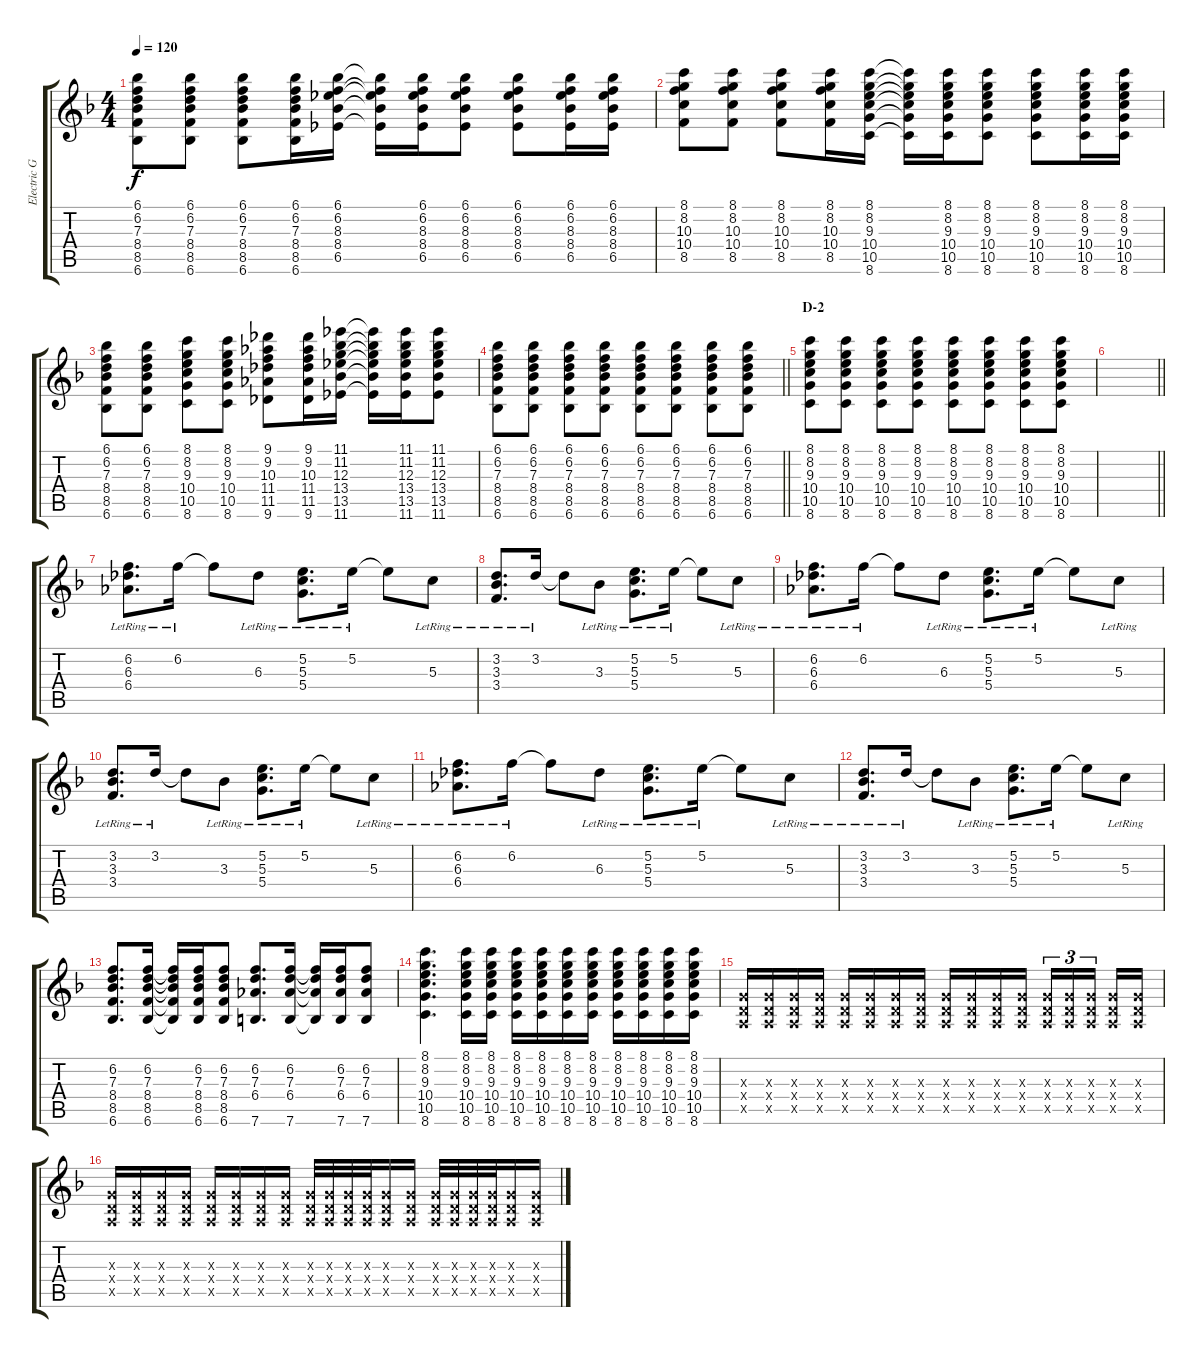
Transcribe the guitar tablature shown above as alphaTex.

\track ("Electric Guitar I" "Electric G") {instrument overdrivenguitar}
\staff {score tabs}
\tuning (E4 B3 G3 D3 A2 E2) {hide}
\ts (4 4)
\tempo 120
\clef g2
\ks f
(6.1 6.2 7.3 8.4 8.5 6.6).8{dy f} (6.1 6.2 7.3 8.4 8.5 6.6).8 (6.1 6.2 7.3 8.4 8.5 6.6).8 (6.1 6.2 7.3 8.4 8.5 6.6).16 (6.1 6.2 8.3 8.4 6.5).16 (6.1{t} 6.2{t} 8.3{t} 8.4{t} 6.5{t}).16 (6.1 6.2 8.3 8.4 6.5).16 (6.1 6.2 8.3 8.4 6.5).8 (6.1 6.2 8.3 8.4 6.5).8 (6.1 6.2 8.3 8.4 6.5).16 (6.1 6.2 8.3 8.4 6.5).16 |
(8.1 8.2 10.3 10.4 8.5).8 (8.1 8.2 10.3 10.4 8.5).8 (8.1 8.2 10.3 10.4 8.5).8 (8.1 8.2 10.3 10.4 8.5).16 (8.1 8.2 9.3 10.4 10.5 8.6).16 (8.1{t} 8.2{t} 9.3{t} 10.4{t} 10.5{t} 8.6{t}).16 (8.1 8.2 9.3 10.4 10.5 8.6).16 (8.1 8.2 9.3 10.4 10.5 8.6).8 (8.1 8.2 9.3 10.4 10.5 8.6).8 (8.1 8.2 9.3 10.4 10.5 8.6).16 (8.1 8.2 9.3 10.4 10.5 8.6).16 |
(6.1 6.2 7.3 8.4 8.5 6.6).8 (6.1 6.2 7.3 8.4 8.5 6.6).8 (8.1 8.2 9.3 10.4 10.5 8.6).8 (8.1 8.2 9.3 10.4 10.5 8.6).8 (9.1 9.2 10.3 11.4 11.5 9.6).8 (9.1 9.2 10.3 11.4 11.5 9.6).16 (11.1 11.2 12.3 13.4 13.5 11.6).16 (11.1{t} 11.2{t} 12.3{t} 13.4{t} 13.5{t} 11.6{t}).16 (11.1 11.2 12.3 13.4 13.5 11.6).16 (11.1 11.2 12.3 13.4 13.5 11.6).8 |
\barLineRight lightlight
(6.1 6.2 7.3 8.4 8.5 6.6).8 (6.1 6.2 7.3 8.4 8.5 6.6).8 (6.1 6.2 7.3 8.4 8.5 6.6).8 (6.1 6.2 7.3 8.4 8.5 6.6).8 (6.1 6.2 7.3 8.4 8.5 6.6).8 (6.1 6.2 7.3 8.4 8.5 6.6).8 (6.1 6.2 7.3 8.4 8.5 6.6).8 (6.1 6.2 7.3 8.4 8.5 6.6).8 |
\section ("" "D-2")
(8.1 8.2 9.3 10.4 10.5 8.6).8 (8.1 8.2 9.3 10.4 10.5 8.6).8 (8.1 8.2 9.3 10.4 10.5 8.6).8 (8.1 8.2 9.3 10.4 10.5 8.6).8 (8.1 8.2 9.3 10.4 10.5 8.6).8 (8.1 8.2 9.3 10.4 10.5 8.6).8 (8.1 8.2 9.3 10.4 10.5 8.6).8 (8.1 8.2 9.3 10.4 10.5 8.6).8 |
\barLineRight lightlight
|
(6.2{lr} 6.3{lr} 6.4{lr}).8{d balance 2} 6.2{lr}.16 6.2{t}.8 6.3{lr}.8 (5.2{lr} 5.3{lr} 5.4{lr}).8{d} 5.2{lr}.16 5.2{t}.8 5.3{lr}.8 |
(3.2{lr} 3.3{lr} 3.4{lr}).8{d} 3.2{lr}.16 3.2{t}.8 3.3{lr}.8 (5.2{lr} 5.3{lr} 5.4{lr}).8{d} 5.2{lr}.16 5.2{t}.8 5.3{lr}.8 |
(6.2{lr} 6.3{lr} 6.4{lr}).8{d} 6.2{lr}.16 6.2{t}.8 6.3{lr}.8 (5.2{lr} 5.3{lr} 5.4{lr}).8{d} 5.2{lr}.16 5.2{t}.8 5.3{lr}.8 |
(3.2{lr} 3.3{lr} 3.4{lr}).8{d} 3.2{lr}.16 3.2{t}.8 3.3{lr}.8 (5.2{lr} 5.3{lr} 5.4{lr}).8{d} 5.2{lr}.16 5.2{t}.8 5.3{lr}.8 |
(6.2{lr} 6.3{lr} 6.4{lr}).8{d} 6.2{lr}.16 6.2{t}.8 6.3{lr}.8 (5.2{lr} 5.3{lr} 5.4{lr}).8{d} 5.2{lr}.16 5.2{t}.8 5.3{lr}.8 |
(3.2{lr} 3.3{lr} 3.4{lr}).8{d} 3.2{lr}.16 3.2{t}.8 3.3{lr}.8 (5.2{lr} 5.3{lr} 5.4{lr}).8{d} 5.2{lr}.16 5.2{t}.8 5.3{lr}.8 |
(6.2 7.3 8.4 8.5 6.6).8{d} (6.2 7.3 8.4 8.5 6.6).16 (6.2{t} 7.3{t} 8.4{t} 8.5{t} 6.6{t}).16 (6.2 7.3 8.4 8.5 6.6).16 (6.2 7.3 8.4 8.5 6.6).8 (6.2 7.3 6.4 7.6).8{d} (6.2 7.3 6.4 7.6).16 (6.2{t} 7.3{t} 6.4{t} 7.6{t}).16 (6.2 7.3 6.4 7.6).16 (6.2 7.3 6.4 7.6).8 |
(8.1 8.2 9.3 10.4 10.5 8.6).4{d} (8.1 8.2 9.3 10.4 10.5 8.6).16 (8.1 8.2 9.3 10.4 10.5 8.6).16 (8.1 8.2 9.3 10.4 10.5 8.6).16 (8.1 8.2 9.3 10.4 10.5 8.6).16 (8.1 8.2 9.3 10.4 10.5 8.6).16 (8.1 8.2 9.3 10.4 10.5 8.6).16 (8.1 8.2 9.3 10.4 10.5 8.6).16 (8.1 8.2 9.3 10.4 10.5 8.6).16 (8.1 8.2 9.3 10.4 10.5 8.6).16 (8.1 8.2 9.3 10.4 10.5 8.6).16 |
(0.3{x} 0.4{x} 0.5{x}).16 (0.3{x} 0.4{x} 0.5{x}).16 (0.3{x} 0.4{x} 0.5{x}).16 (0.3{x} 0.4{x} 0.5{x}).16 (0.3{x} 0.4{x} 0.5{x}).16 (0.3{x} 0.4{x} 0.5{x}).16 (0.3{x} 0.4{x} 0.5{x}).16 (0.3{x} 0.4{x} 0.5{x}).16 (0.3{x} 0.4{x} 0.5{x}).16 (0.3{x} 0.4{x} 0.5{x}).16 (0.3{x} 0.4{x} 0.5{x}).16 (0.3{x} 0.4{x} 0.5{x}).16 (0.3{x} 0.4{x} 0.5{x}).16{tu (3 2)} (0.3{x} 0.4{x} 0.5{x}).16{tu (3 2)} (0.3{x} 0.4{x} 0.5{x}).16{tu (3 2) beam splitsecondary} (0.3{x} 0.4{x} 0.5{x}).16 (0.3{x} 0.4{x} 0.5{x}).16 |
(0.3{x} 0.4{x} 0.5{x}).16 (0.3{x} 0.4{x} 0.5{x}).16 (0.3{x} 0.4{x} 0.5{x}).16 (0.3{x} 0.4{x} 0.5{x}).16 (0.3{x} 0.4{x} 0.5{x}).16 (0.3{x} 0.4{x} 0.5{x}).16 (0.3{x} 0.4{x} 0.5{x}).16 (0.3{x} 0.4{x} 0.5{x}).16 (0.3{x} 0.4{x} 0.5{x}).32 (0.3{x} 0.4{x} 0.5{x}).32 (0.3{x} 0.4{x} 0.5{x}).32 (0.3{x} 0.4{x} 0.5{x}).32 (0.3{x} 0.4{x} 0.5{x}).16 (0.3{x} 0.4{x} 0.5{x}).16 (0.3{x} 0.4{x} 0.5{x}).32 (0.3{x} 0.4{x} 0.5{x}).32 (0.3{x} 0.4{x} 0.5{x}).32 (0.3{x} 0.4{x} 0.5{x}).32 (0.3{x} 0.4{x} 0.5{x}).16 (0.3{x} 0.4{x} 0.5{x}).16
